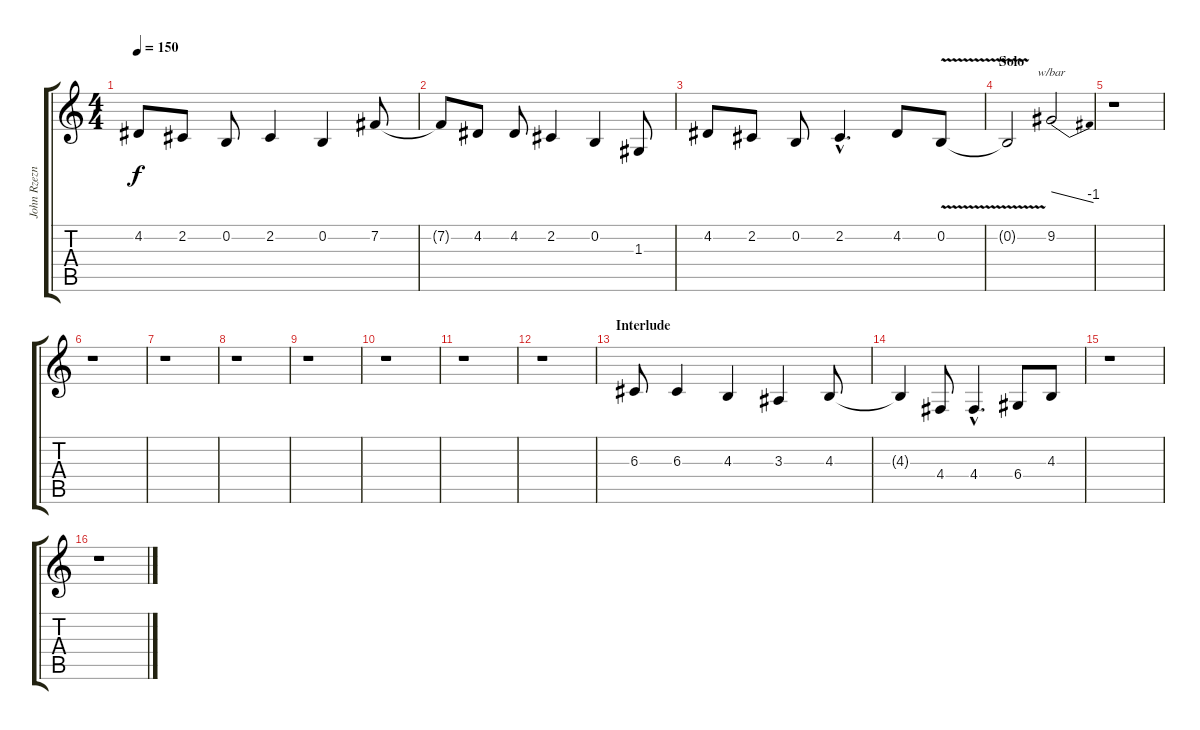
\track ("John Rzeznik - Lead Voice" "John Rzezn") {instrument electricgrandpiano}
\staff {score tabs}
\tuning (E4 B3 G3 D3 A2 E2) {hide}
\ts (4 4)
\tempo 150
\clef g2
\ks c
4.2.8{dy f} 2.2.8 0.2.8 2.2.4 0.2.4 7.2.8 |
7.2{t}.8 4.2.8 4.2.8 2.2.4 0.2.4 1.3.8 |
4.2.8 2.2.8 0.2.8 2.2{hac}.4{d} 4.2.8 0.2{v}.8 |
\section ("" "Solo")
0.2{t}.2 9.2.2{tbe (dive default 0 0 60 -4)} |
r.1 |
r.1 |
r.1 |
r.1 |
r.1 |
r.1 |
r.1 |
r.1 |
\section ("" "Interlude")
6.3.8 6.3.4 4.3.4 3.3.4 4.3.8 |
4.3{t}.4 4.4.8 4.4{hac}.4{d} 6.4.8 4.3.8 |
r.1 |
r.1
